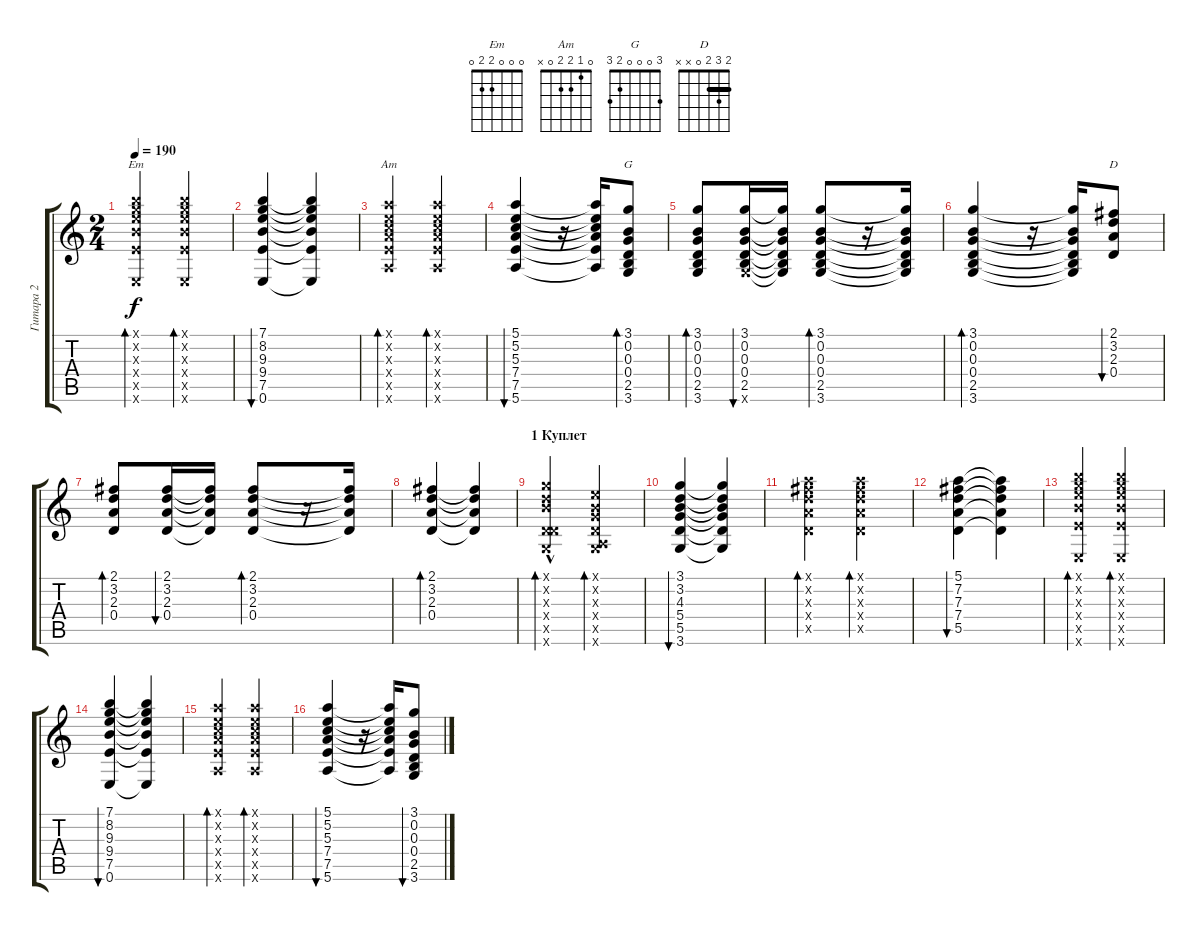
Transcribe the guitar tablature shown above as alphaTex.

\track ("Гитара 2" "Гитара 2") {instrument electricguitarmuted}
\staff {score tabs}
\tuning (E4 B3 G3 D3 A2 E2) {hide}
\chord ("Em" 0 0 0 2 2 0)
\chord ("Am" 0 1 2 2 0 x)
\chord ("G" 3 0 0 0 2 3)
\chord ("D" 2 3 2 0 x x) {barre 2}
\ts (2 4)
\tempo 190
\clef g2
\ks c
(7.1{x} 8.2{x} 9.3{x} 9.4{x} 7.5{x} 0.6{x}).4{bd 60 ch "Em" dy f} (7.1{x} 8.2{x} 9.3{x} 9.4{x} 7.5{x} 0.6{x}).4{bd 60} |
(7.1 8.2 9.3 9.4 7.5 0.6).4{bu 60} (7.1{t} 8.2{t} 9.3{t} 9.4{t} 7.5{t} 0.6{t}).4 |
(5.1{x} 5.2{x} 5.3{x} 7.4{x} 7.5{x} 5.6{x}).4{bd 60 ch "Am"} (5.1{x} 5.2{x} 5.3{x} 7.4{x} 7.5{x} 5.6{x}).4{bd 60} |
(5.1 5.2 5.3 7.4 7.5 5.6).4{bu 60} r.16 (5.1{t} 5.2{t} 5.3{t} 7.4{t} 7.5{t} 5.6{t}).16 (3.1 0.2 0.3 0.4 2.5 3.6).8{bd 60 ch "G"} |
(3.1 0.2 0.3 0.4 2.5 3.6).8{bd 60} (3.1 0.2 0.3 0.4 2.5 3.6{x}).16{bu 60} (3.1{t} 0.2{t} 0.3{t} 0.4{t} 2.5{t} 3.6{t}).16 (3.1 0.2 0.3 0.4 2.5 3.6).8{bd 60} r.16 (3.1{t} 0.2{t} 0.3{t} 0.4{t} 2.5{t} 3.6{t}).16 |
(3.1 0.2 0.3 0.4 2.5 3.6).4{bd 60} r.16 (3.1{t} 0.2{t} 0.3{t} 0.4{t} 2.5{t} 3.6{t}).16 (2.1 3.2 2.3 0.4).8{bu 60 ch "D"} |
(2.1 3.2 2.3 0.4).8{bd 60} (2.1 3.2 2.3 0.4).16{bu 60} (2.1{t} 3.2{t} 2.3{t} 0.4{t}).16 (2.1 3.2 2.3 0.4).8{bd 60} r.16 (2.1{t} 3.2{t} 2.3{t} 0.4{t}).16 |
(2.1 3.2 2.3 0.4).4{bd 60} (2.1{t} 3.2{t} 2.3{t} 0.4{t}).4 |
\section ("" "1 Куплет")
(3.1{x} 3.2{x} 4.3{hac x} 0.4{x} 5.5{x} 3.6{x}).4{bd 60} (0.1{x} 0.2{x} 0.3{x} 0.4{x} 0.5{x} 3.6{x}).4{bd 60} |
(3.1 3.2 4.3 5.4 5.5 3.6).4{bu 60} (3.1{t} 3.2{t} 4.3{t} 5.4{t} 5.5{t} 3.6{t}).4 |
(5.1{x} 7.2{x} 7.3{x} 7.4{x} 5.5{x}).4{bd 60} (5.1{x} 7.2{x} 7.3{x} 7.4{x} 5.5{x}).4{bd 60} |
(5.1 7.2 7.3 7.4 5.5).4{bu 60} (5.1{t} 7.2{t} 7.3{t} 7.4{t} 5.5{t}).4 |
(7.1{x} 8.2{x} 9.3{x} 9.4{x} 7.5{x} 0.6{x}).4{bd 60} (7.1{x} 8.2{x} 9.3{x} 9.4{x} 7.5{x} 0.6{x}).4{bd 60} |
(7.1 8.2 9.3 9.4 7.5 0.6).4{bu 60} (7.1{t} 8.2{t} 9.3{t} 9.4{t} 7.5{t} 0.6{t}).4 |
(5.1{x} 5.2{x} 5.3{x} 7.4{x} 7.5{x} 5.6{x}).4{bd 60} (5.1{x} 5.2{x} 5.3{x} 7.4{x} 7.5{x} 5.6{x}).4{bd 60} |
(5.1 5.2 5.3 7.4 7.5 5.6).4{bu 60} r.16 (5.1{t} 5.2{t} 5.3{t} 7.4{t} 7.5{t} 5.6{t}).16 (3.1 0.2 0.3 0.4 2.5 3.6).8{bu 60}
